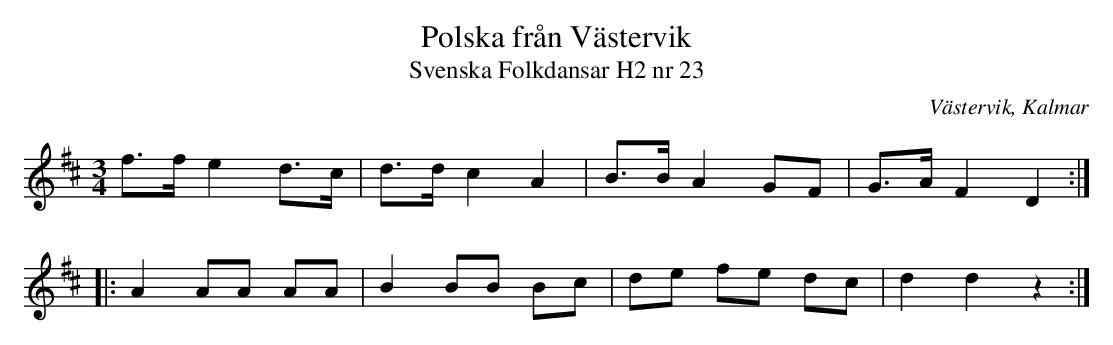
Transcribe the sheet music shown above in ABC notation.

X:1
T:Polska från Västervik
T:Svenska Folkdansar H2 nr 23
O:Västervik, Kalmar
M:3/4
L:1/8
K:D
f>f e2 d>c | d>d c2 A2 | B>B A2 GF | G>A F2 D2 ::
A2 AA AA | B2 BB Bc | de fe dc | d2 d2 z2 :|
